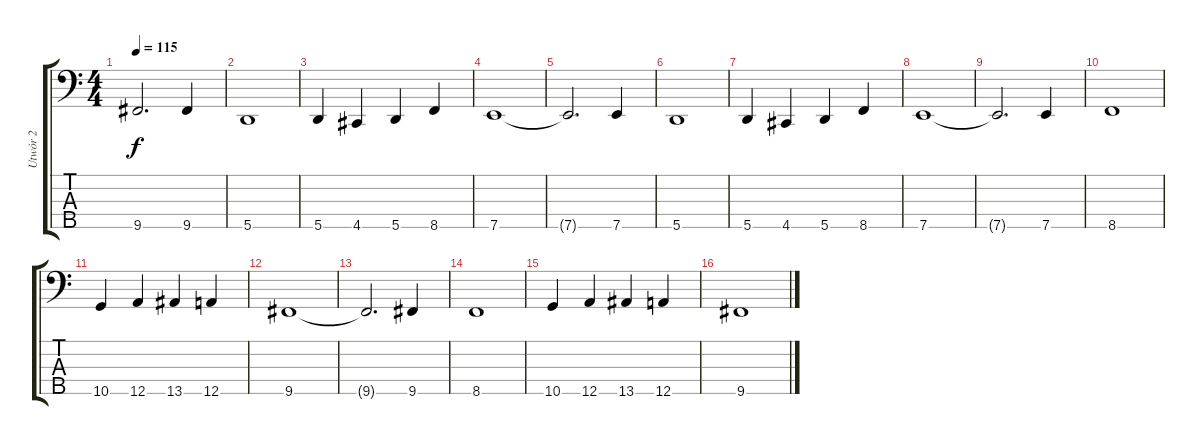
\track ("Utwór 2" "Utwór 2") {instrument electricbassfinger}
\staff {score tabs}
\tuning (F2 C2 G1 D1 A0) {hide}
\ts (4 4)
\tempo 115
\clef f4
\ks c
9.5{t}.2{d dy f} 9.5.4 |
5.5.1 |
5.5.4 4.5.4 5.5.4 8.5.4 |
7.5.1 |
7.5{t}.2{d} 7.5.4 |
5.5.1 |
5.5.4 4.5.4 5.5.4 8.5.4 |
7.5.1 |
7.5{t}.2{d} 7.5.4 |
8.5.1 |
10.5.4 12.5.4 13.5.4 12.5.4 |
9.5.1 |
9.5{t}.2{d} 9.5.4 |
8.5.1 |
10.5.4 12.5.4 13.5.4 12.5.4 |
9.5.1
